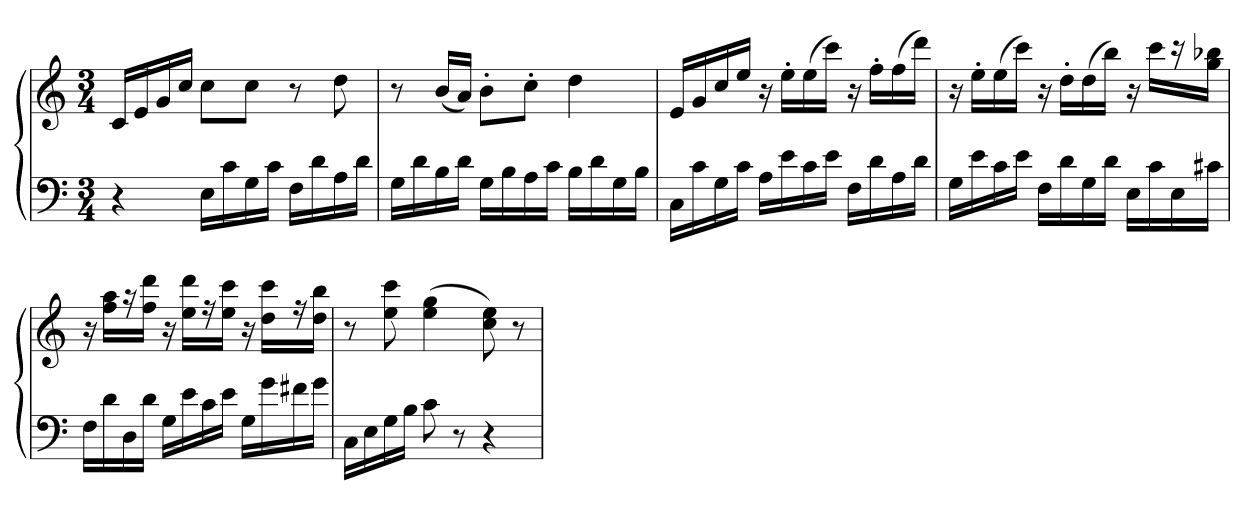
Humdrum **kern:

**kern	**kern
*part1	*part1
*staff2	*staff1
*clefF4	*clefG2
*k[]	*k[]
*C:	*C:
*M3/4	*M3/4
=	=
4r	16cLL
.	16e
.	16g
.	16ccJJ
16ELL	8ccL
16c	.
16G	8ccJ
16cJJ	.
16FLL	8r
16d	.
16A	8dd
16dJJ	.
=	=
16GLL	8r
16d	.
16B	(16bLL
16dJJ	16aJJ)
16GLL	8b'L
16B	.
16A	8cc'J
16cJJ	.
16BLL	4dd
16d	.
16G	.
16BJJ	.
=	=
16CLL	16eLL
16c	16g
16G	16cc
16cJJ	16eeJJ
16ALL	16r
16e	16ee'LL
16c	(16ee
16eJJ	16cccJJ)
16FLL	16r
16d	16ff'LL
16A	(16ff
16dJJ	16dddJJ)
=	=
16GLL	16r
16e	16ee'LL
16c	(16ee
16eJJ	16cccJJ)
16FLL	16r
16d	16dd'LL
16G	(16dd
16dJJ	16bbJJ)
16ELL	16r
16c	16cccLL
16E	16r
16c#XJJ	16gg 16bb-XJJ
=	=
16FLL	16r
16d	16ff 16aaLL
16D	16r
16dJJ	16ff 16dddJJ
16GLL	16r
16e	16ee 16dddLL
16c	16r
16eJJ	16ee 16cccJJ
16GLL	16r
16g	16dd 16cccLL
16f#X	16r
16gJJ	16dd 16bbJJ
=	=
16CLL	8r
16E	.
16G	8ee 8ccc
16BJJ	.
8c	(4ee 4gg
8r	.
4r	8cc 8ee)
.	8r
=	=
*-	*-
